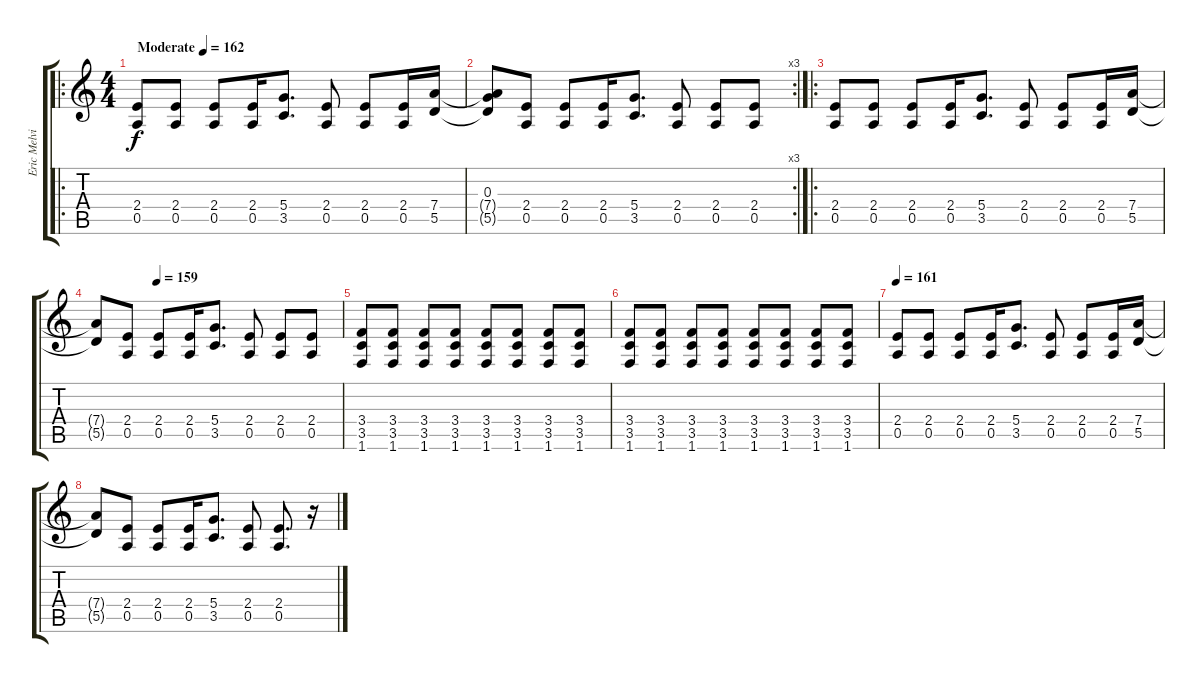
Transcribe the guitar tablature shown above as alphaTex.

\track ("Eric Melvin" "Eric Melvi") {instrument distortionguitar}
\staff {score tabs}
\tuning (E4 B3 G3 D3 A2 E2) {hide}
\ro
\ts (4 4)
\tempo (162 "Moderate")
\clef g2
\ks c
(2.4 0.5).8{dy f instrument distortionguitar} (2.4 0.5).8 (2.4 0.5).8 (2.4 0.5).16 (5.4 3.5).8{d} (2.4 0.5).8 (2.4 0.5).8 (2.4 0.5).16 (7.4 5.5).16 |
\rc 3
(0.3 7.4{t} 5.5{t}).8 (2.4 0.5).8 (2.4 0.5).8 (2.4 0.5).16 (5.4 3.5).8{d} (2.4 0.5).8 (2.4 0.5).8 (2.4 0.5).8 |
\ro
(2.4 0.5).8 (2.4 0.5).8 (2.4 0.5).8 (2.4 0.5).16 (5.4 3.5).8{d} (2.4 0.5).8 (2.4 0.5).8 (2.4 0.5).16 (7.4 5.5).16 |
\tempo (159 0.25)
(7.4{t} 5.5{t}).8 (2.4 0.5).8 (2.4 0.5).8 (2.4 0.5).16 (5.4 3.5).8{d} (2.4 0.5).8 (2.4 0.5).8 (2.4 0.5).8 |
(3.4 3.5 1.6).8 (3.4 3.5 1.6).8 (3.4 3.5 1.6).8 (3.4 3.5 1.6).8 (3.4 3.5 1.6).8 (3.4 3.5 1.6).8 (3.4 3.5 1.6).8 (3.4 3.5 1.6).8 |
(3.4 3.5 1.6).8 (3.4 3.5 1.6).8 (3.4 3.5 1.6).8 (3.4 3.5 1.6).8 (3.4 3.5 1.6).8 (3.4 3.5 1.6).8 (3.4 3.5 1.6).8 (3.4 3.5 1.6).8 |
\tempo 161
(2.4 0.5).8 (2.4 0.5).8 (2.4 0.5).8 (2.4 0.5).16 (5.4 3.5).8{d} (2.4 0.5).8 (2.4 0.5).8 (2.4 0.5).16 (7.4 5.5).16 |
(7.4{t} 5.5{t}).8 (2.4 0.5).8 (2.4 0.5).8 (2.4 0.5).16 (5.4 3.5).8{d} (2.4 0.5).8 (2.4 0.5).8{d} r.16
